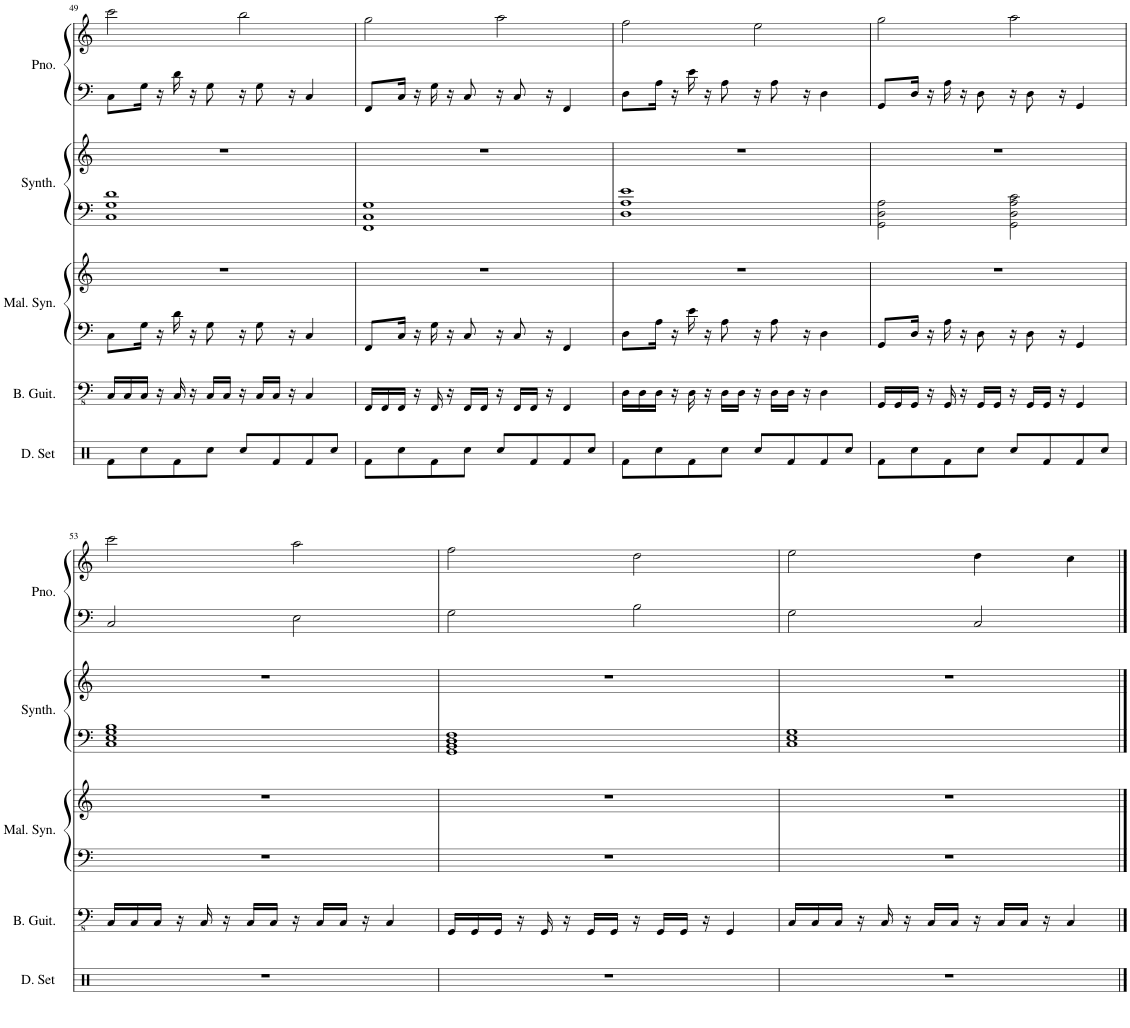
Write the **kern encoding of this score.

**kern	**kern	**kern	**kern	**kern	**kern	**kern	**kern
*part5	*part4	*part3	*part3	*part2	*part2	*part1	*part1
*staff8	*staff7	*staff6	*staff5	*staff4	*staff3	*staff2	*staff1
*I"ドラムセット	*I"B. Guit.	*I"マレット シンセサイザー	*	*I"Synth.	*	*I"Piano	*
*	*I'B. Guit.	*	*	*I'Synth.	*	*I'Pno.	*
!!LO:PB:g=z
*clefX	*clefFv4	*clefF4	*clefG2	*clefF4	*clefG2	*clefF4	*clefG2
*k[]	*k[]	*k[]	*k[]	*k[]	*k[]	*k[]	*k[]
*M4/4	*M4/4	*M4/4	*M4/4	*M4/4	*M4/4	*M4/4	*M4/4
=49	=49	=49	=49	=49	=49	=49	=49
8Rf\L	16CC/LL	8C\L	1r	1C 1G 1d	1r	8C\L	2ccc\
.	16CC/	.	.	.	.	.	.
8Rcc\	16CC/JJ	16G\Jk	.	.	.	16G\Jk	.
.	16r	16r	.	.	.	16r	.
8Rf\	16CC/	16d\	.	.	.	16d\	.
.	16r	16r	.	.	.	16r	.
8Rcc\J	16CC/LL	8G\	.	.	.	8G\	.
.	16CC/JJ	.	.	.	.	.	.
8Rcc/L	16r	16r	.	.	.	16r	2bb\
.	16CC/LL	8G\	.	.	.	8G\	.
8Rf/	16CC/JJ	.	.	.	.	.	.
.	16r	16r	.	.	.	16r	.
8Rf/	4CC/	4C/	.	.	.	4C/	.
8Rcc/J	.	.	.	.	.	.	.
=50	=50	=50	=50	=50	=50	=50	=50
8Rf\L	16FFF/LL	8FF/L	1r	1FF 1C 1G	1r	8FF/L	2gg\
.	16FFF/	.	.	.	.	.	.
8Rcc\	16FFF/JJ	16C/Jk	.	.	.	16C/Jk	.
.	16r	16r	.	.	.	16r	.
8Rf\	16FFF/	16G\	.	.	.	16G\	.
.	16r	16r	.	.	.	16r	.
8Rcc\J	16FFF/LL	8C/	.	.	.	8C/	.
.	16FFF/JJ	.	.	.	.	.	.
8Rcc/L	16r	16r	.	.	.	16r	2aa\
.	16FFF/LL	8C/	.	.	.	8C/	.
8Rf/	16FFF/JJ	.	.	.	.	.	.
.	16r	16r	.	.	.	16r	.
8Rf/	4FFF/	4FF/	.	.	.	4FF/	.
8Rcc/J	.	.	.	.	.	.	.
=51	=51	=51	=51	=51	=51	=51	=51
8Rf\L	16DD\LL	8D\L	1r	1D 1A 1e	1r	8D\L	2ff\
.	16DD\	.	.	.	.	.	.
8Rcc\	16DD\JJ	16A\Jk	.	.	.	16A\Jk	.
.	16r	16r	.	.	.	16r	.
8Rf\	16DD\	16e\	.	.	.	16e\	.
.	16r	16r	.	.	.	16r	.
8Rcc\J	16DD\LL	8A\	.	.	.	8A\	.
.	16DD\JJ	.	.	.	.	.	.
8Rcc/L	16r	16r	.	.	.	16r	2ee\
.	16DD\LL	8A\	.	.	.	8A\	.
8Rf/	16DD\JJ	.	.	.	.	.	.
.	16r	16r	.	.	.	16r	.
8Rf/	4DD\	4D\	.	.	.	4D\	.
8Rcc/J	.	.	.	.	.	.	.
=52	=52	=52	=52	=52	=52	=52	=52
8Rf\L	16GGG/LL	8GG/L	1r	2GG\ 2D\ 2A\	1r	8GG/L	2gg\
.	16GGG/	.	.	.	.	.	.
8Rcc\	16GGG/JJ	16D/Jk	.	.	.	16D/Jk	.
.	16r	16r	.	.	.	16r	.
8Rf\	16GGG/	16A\	.	.	.	16A\	.
.	16r	16r	.	.	.	16r	.
8Rcc\J	16GGG/LL	8D\	.	.	.	8D\	.
.	16GGG/JJ	.	.	.	.	.	.
8Rcc/L	16r	16r	.	2GG\ 2D\ 2A\ 2c\	.	16r	2aa\
.	16GGG/LL	8D\	.	.	.	8D\	.
8Rf/	16GGG/JJ	.	.	.	.	.	.
.	16r	16r	.	.	.	16r	.
8Rf/	4GGG/	4GG/	.	.	.	4GG/	.
8Rcc/J	.	.	.	.	.	.	.
!!LO:LB:g=z
=53	=53	=53	=53	=53	=53	=53	=53
1r	16CC/LL	1r	1r	1C 1E 1G 1B	1r	2C/	2ccc\
.	16CC/	.	.	.	.	.	.
.	16CC/JJ	.	.	.	.	.	.
.	16r	.	.	.	.	.	.
.	16CC/	.	.	.	.	.	.
.	16r	.	.	.	.	.	.
.	16CC/LL	.	.	.	.	.	.
.	16CC/JJ	.	.	.	.	.	.
.	16r	.	.	.	.	2E\	2aa\
.	16CC/LL	.	.	.	.	.	.
.	16CC/JJ	.	.	.	.	.	.
.	16r	.	.	.	.	.	.
.	4CC/	.	.	.	.	.	.
=54	=54	=54	=54	=54	=54	=54	=54
1r	16GGG/LL	1r	1r	1GG 1BB 1D 1F	1r	2G\	2ff\
.	16GGG/	.	.	.	.	.	.
.	16GGG/JJ	.	.	.	.	.	.
.	16r	.	.	.	.	.	.
.	16GGG/	.	.	.	.	.	.
.	16r	.	.	.	.	.	.
.	16GGG/LL	.	.	.	.	.	.
.	16GGG/JJ	.	.	.	.	.	.
.	16r	.	.	.	.	2B\	2dd\
.	16GGG/LL	.	.	.	.	.	.
.	16GGG/JJ	.	.	.	.	.	.
.	16r	.	.	.	.	.	.
.	4GGG/	.	.	.	.	.	.
=55	=55	=55	=55	=55	=55	=55	=55
1r	16CC/LL	1r	1r	1C 1E 1G	1r	2G\	2ee\
.	16CC/	.	.	.	.	.	.
.	16CC/JJ	.	.	.	.	.	.
.	16r	.	.	.	.	.	.
.	16CC/	.	.	.	.	.	.
.	16r	.	.	.	.	.	.
.	16CC/LL	.	.	.	.	.	.
.	16CC/JJ	.	.	.	.	.	.
.	16r	.	.	.	.	2C/	4dd\
.	16CC/LL	.	.	.	.	.	.
.	16CC/JJ	.	.	.	.	.	.
.	16r	.	.	.	.	.	.
.	4CC/	.	.	.	.	.	4cc\
==	==	==	==	==	==	==	==
*-	*-	*-	*-	*-	*-	*-	*-
